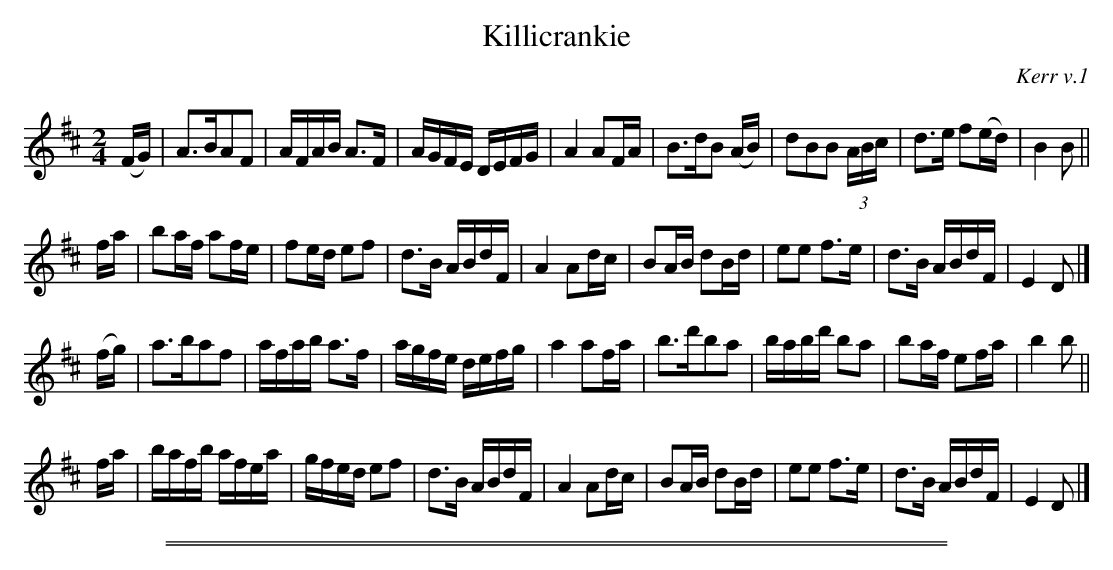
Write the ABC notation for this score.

X:1
T: Killicrankie
O: Kerr v.1
M: 2/4
L: 1/8
K: D
(F/G/) \
| A>BAF | A/F/A/B/ A>F | A/G/F/E/ D/E/F/G/ | A2 AF/A/ \
| B>dB (A/B/) | dBB (3A/B/c/ | d>e f(e/d/) | B2 B ||
f/a/ \
| ba/f/ af/e/ | fe/d/ ef | d>B A/B/d/F/ | A2 Ad/c/ \
| BA/B/ dB/d/ | ee f>e | d>B A/B/d/F/ | E2 D |]
(f/g/) \
| a>baf | a/f/a/b/ a>f | a/g/f/e/ d/e/f/g/ | a2 af/a/ \
| b>d'ba | b/a/b/d'/ ba | ba/f/ ef/a/ | b2 b ||
f/a/ \
| b/a/f/b/ a/f/e/a/ | g/f/e/d/ ef | d>B A/B/d/F/ | A2 Ad/c/ \
| BA/B/ dB/d/ | ee f>e | d>B A/B/d/F/ | E2 D |]
